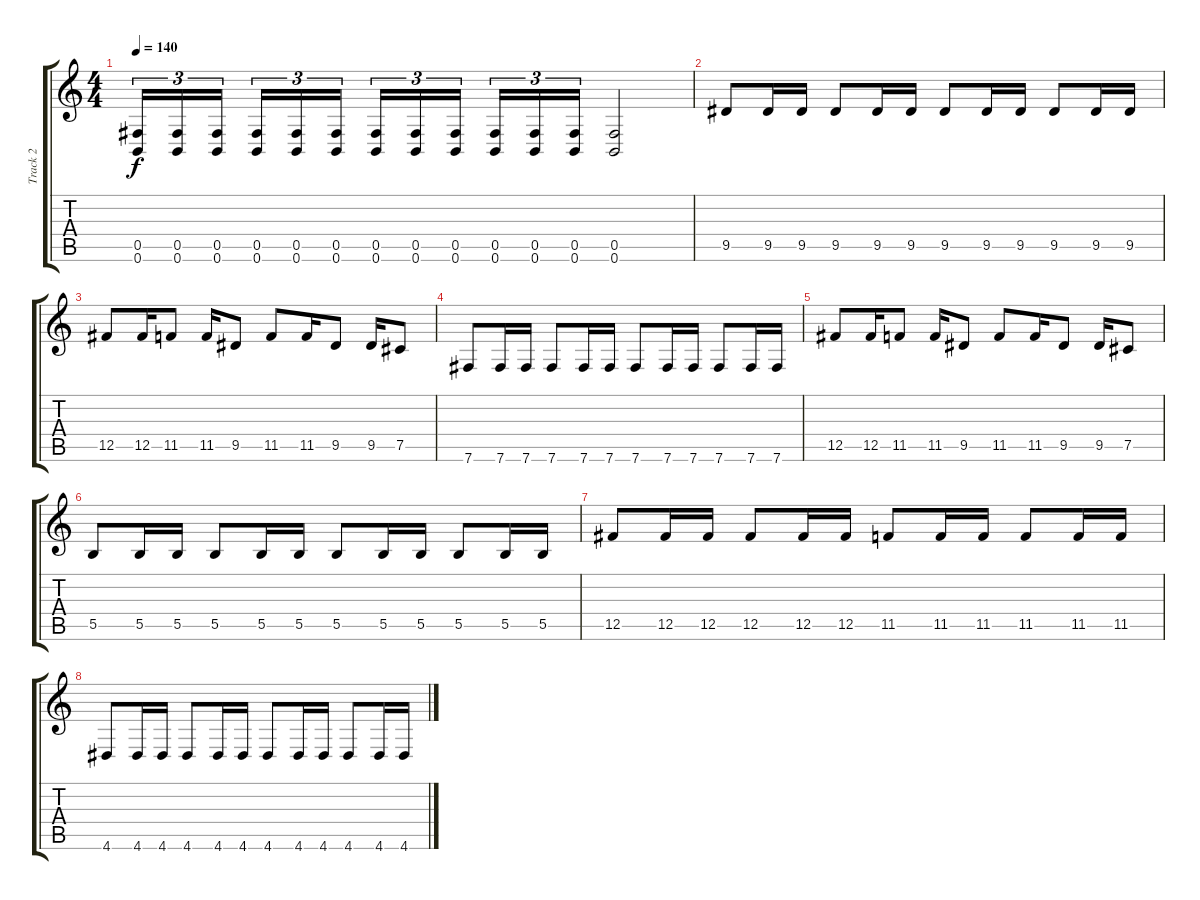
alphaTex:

\track ("Track 2" "Track 2") {instrument distortionguitar}
\staff {score tabs}
\tuning (Db4 Ab3 E3 B2 Gb2 B1) {hide}
\ts (4 4)
\tempo 140
\clef g2
\ks c
(0.5 0.6).16{tu (3 2) dy f} (0.5 0.6).16{tu (3 2)} (0.5 0.6).16{tu (3 2) beam splitsecondary} (0.5 0.6).16{tu (3 2)} (0.5 0.6).16{tu (3 2)} (0.5 0.6).16{tu (3 2)} (0.5 0.6).16{tu (3 2)} (0.5 0.6).16{tu (3 2)} (0.5 0.6).16{tu (3 2) beam splitsecondary} (0.5 0.6).16{tu (3 2)} (0.5 0.6).16{tu (3 2)} (0.5 0.6).16{tu (3 2)} (0.5 0.6).2 |
9.5.8 9.5.16 9.5.16 9.5.8 9.5.16 9.5.16 9.5.8 9.5.16 9.5.16 9.5.8 9.5.16 9.5.16 |
12.5.8 12.5.16 11.5.8 11.5.16 9.5.8 11.5.8 11.5.16 9.5.8 9.5.16 7.5.8 |
7.6.8 7.6.16 7.6.16 7.6.8 7.6.16 7.6.16 7.6.8 7.6.16 7.6.16 7.6.8 7.6.16 7.6.16 |
12.5.8 12.5.16 11.5.8 11.5.16 9.5.8 11.5.8 11.5.16 9.5.8 9.5.16 7.5.8 |
5.5.8 5.5.16 5.5.16 5.5.8 5.5.16 5.5.16 5.5.8 5.5.16 5.5.16 5.5.8 5.5.16 5.5.16 |
12.5.8 12.5.16 12.5.16 12.5.8 12.5.16 12.5.16 11.5.8 11.5.16 11.5.16 11.5.8 11.5.16 11.5.16 |
4.6.8 4.6.16 4.6.16 4.6.8 4.6.16 4.6.16 4.6.8 4.6.16 4.6.16 4.6.8 4.6.16 4.6.16
